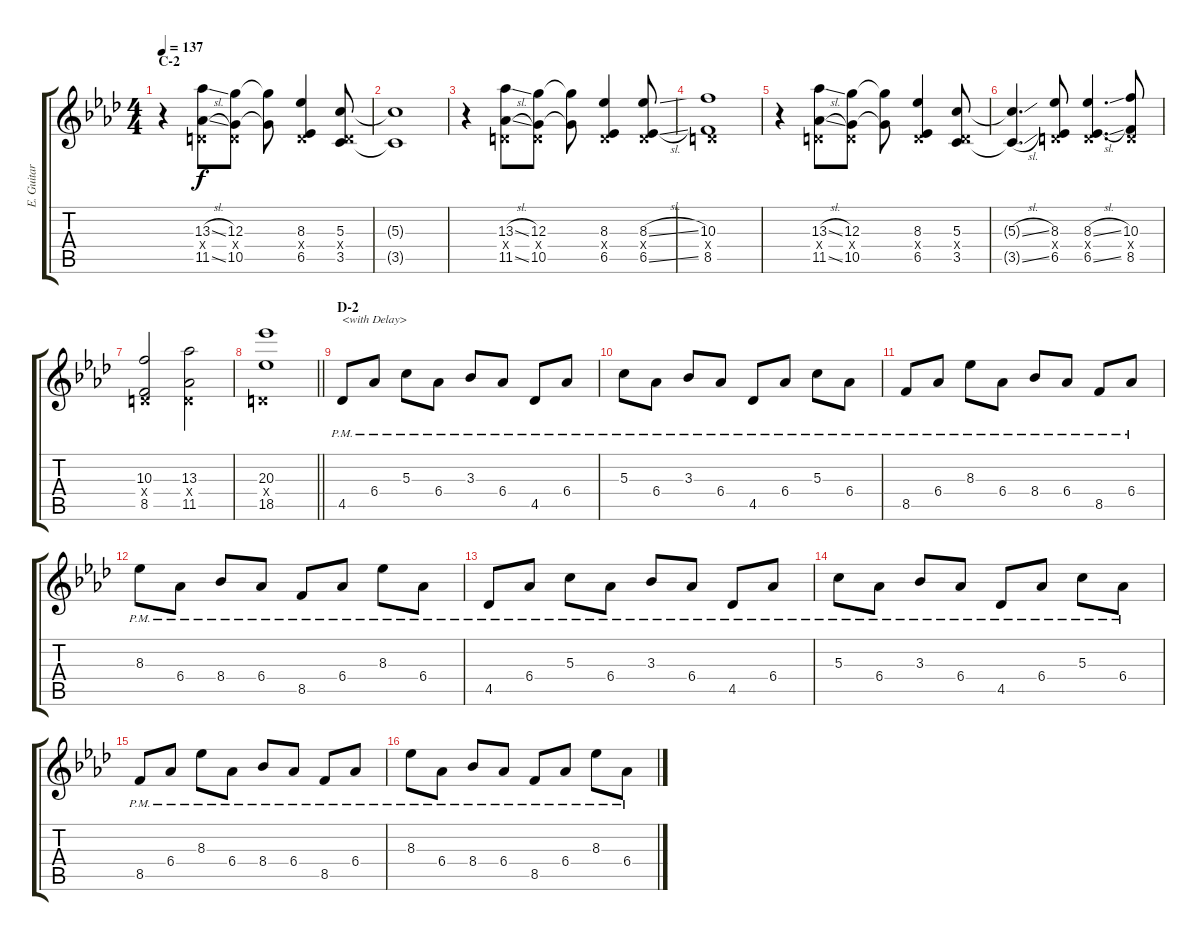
\track ("E. Guitar I" "E. Guitar ") {instrument overdrivenguitar}
\staff {score tabs}
\tuning (E4 B3 G3 D3 A2 E2) {hide}
\ts (4 4)
\section ("" "C-2")
\tempo 137
\clef g2
\ks ab
r.4{dy f} (13.3{sl} 0.4{x} 11.5{sl}).8 (12.3 0.4{x} 10.5).8 (12.3{t} 10.5{t}).8 (8.3 0.4{x} 6.5).4 (5.3 0.4{x} 3.5).8 |
(5.3{t} 3.5{t}).1 |
r.4 (13.3{sl} 0.4{x} 11.5{sl}).8 (12.3 0.4{x} 10.5).8 (12.3{t} 10.5{t}).8 (8.3 0.4{x} 6.5).4 (8.3{sl} 0.4{x} 6.5{sl}).8 |
(10.3 0.4{x} 8.5).1 |
r.4 (13.3{sl} 0.4{x} 11.5{sl}).8 (12.3 0.4{x} 10.5).8 (12.3{t} 10.5{t}).8 (8.3 0.4{x} 6.5).4 (5.3 0.4{x} 3.5).8 |
(5.3{sl t} 3.5{sl t}).4{d} (8.3 0.4{x} 6.5).8 (8.3{sl} 0.4{x} 6.5{sl}).4{d} (10.3 0.4{x} 8.5).8 |
(10.3 0.4{x} 8.5).2 (13.3 0.4{x} 11.5).2 |
\barLineRight lightlight
(20.3 0.4{x} 18.5).1 |
\section ("" "D-2")
4.5{pm}.8{txt "<with Delay>"} 6.4{pm}.8 5.3{pm}.8 6.4{pm}.8 3.3{pm}.8 6.4{pm}.8 4.5{pm}.8 6.4{pm}.8 |
5.3{pm}.8 6.4{pm}.8 3.3{pm}.8 6.4{pm}.8 4.5{pm}.8 6.4{pm}.8 5.3{pm}.8 6.4{pm}.8 |
8.5{pm}.8 6.4{pm}.8 8.3{pm}.8 6.4{pm}.8 8.4{pm}.8 6.4{pm}.8 8.5{pm}.8 6.4{pm}.8 |
8.3{pm}.8 6.4{pm}.8 8.4{pm}.8 6.4{pm}.8 8.5{pm}.8 6.4{pm}.8 8.3{pm}.8 6.4{pm}.8 |
4.5{pm}.8 6.4{pm}.8 5.3{pm}.8 6.4{pm}.8 3.3{pm}.8 6.4{pm}.8 4.5{pm}.8 6.4{pm}.8 |
5.3{pm}.8 6.4{pm}.8 3.3{pm}.8 6.4{pm}.8 4.5{pm}.8 6.4{pm}.8 5.3{pm}.8 6.4{pm}.8 |
8.5{pm}.8 6.4{pm}.8 8.3{pm}.8 6.4{pm}.8 8.4{pm}.8 6.4{pm}.8 8.5{pm}.8 6.4{pm}.8 |
8.3{pm}.8 6.4{pm}.8 8.4{pm}.8 6.4{pm}.8 8.5{pm}.8 6.4{pm}.8 8.3{pm}.8 6.4{pm}.8
